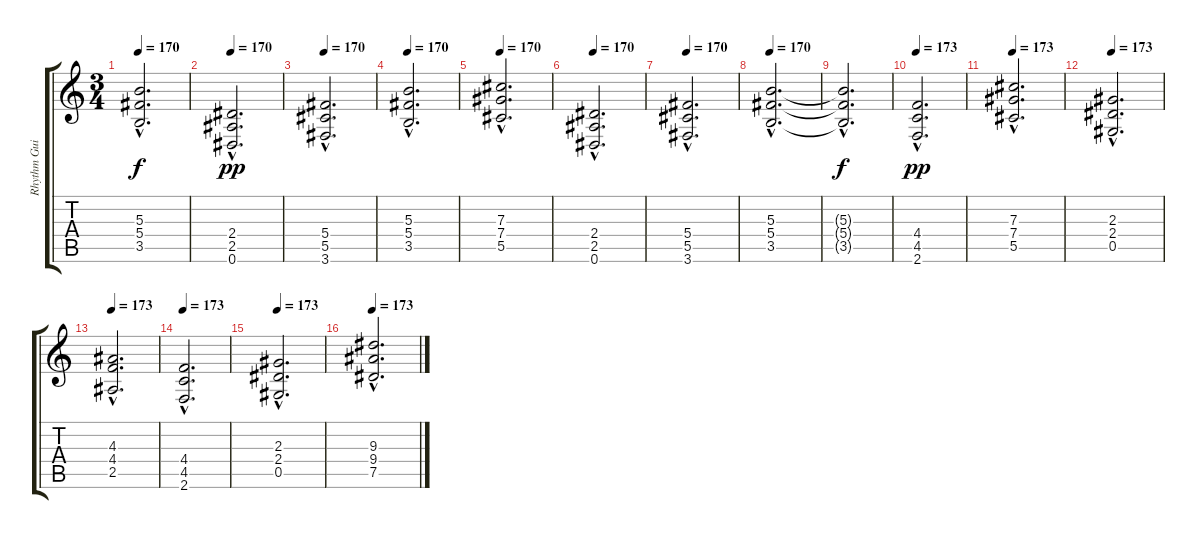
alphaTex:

\track ("Rhythm Guitar " "Rhythm Gui") {instrument distortionguitar}
\staff {score tabs}
\tuning (Eb4 Bb3 Gb3 Db3 Ab2 Eb2) {hide}
\ts (3 4)
\tempo 170
\clef g2
\ks c
(5.3{hac t} 5.4{hac t} 3.5{hac t}).2{d dy f} |
\tempo 170
(2.4{hac} 2.5{hac} 0.6{hac}).2{d dy pp volume 15 instrument distortionguitar} |
\tempo 170
(5.4{hac} 5.5{hac} 3.6{hac}).2{d} |
\tempo 170
(5.3{hac} 5.4{hac} 3.5{hac}).2{d} |
\tempo 170
(7.3{hac} 7.4{hac} 5.5{hac}).2{d} |
\tempo 170
(2.4{hac} 2.5{hac} 0.6{hac}).2{d} |
\tempo 170
(5.4{hac} 5.5{hac} 3.6{hac}).2{d} |
\tempo 170
(5.3{hac} 5.4{hac} 3.5{hac}).2{d} |
(5.3{hac t} 5.4{hac t} 3.5{hac t}).2{d dy f} |
\tempo 173
(4.4{hac} 4.5{hac} 2.6{hac}).2{d dy pp volume 15 instrument distortionguitar} |
\tempo 173
(7.3{hac} 7.4{hac} 5.5{hac}).2{d} |
\tempo 173
(2.3{hac} 2.4{hac} 0.5{hac}).2{d} |
\tempo 173
(4.3{hac} 4.4{hac} 2.5{hac}).2{d} |
\tempo 173
(4.4{hac} 4.5{hac} 2.6{hac}).2{d volume 15 instrument distortionguitar} |
\tempo 173
(2.3{hac} 2.4{hac} 0.5{hac}).2{d} |
\tempo 173
(9.3{hac} 9.4{hac} 7.5{hac}).2{d}
